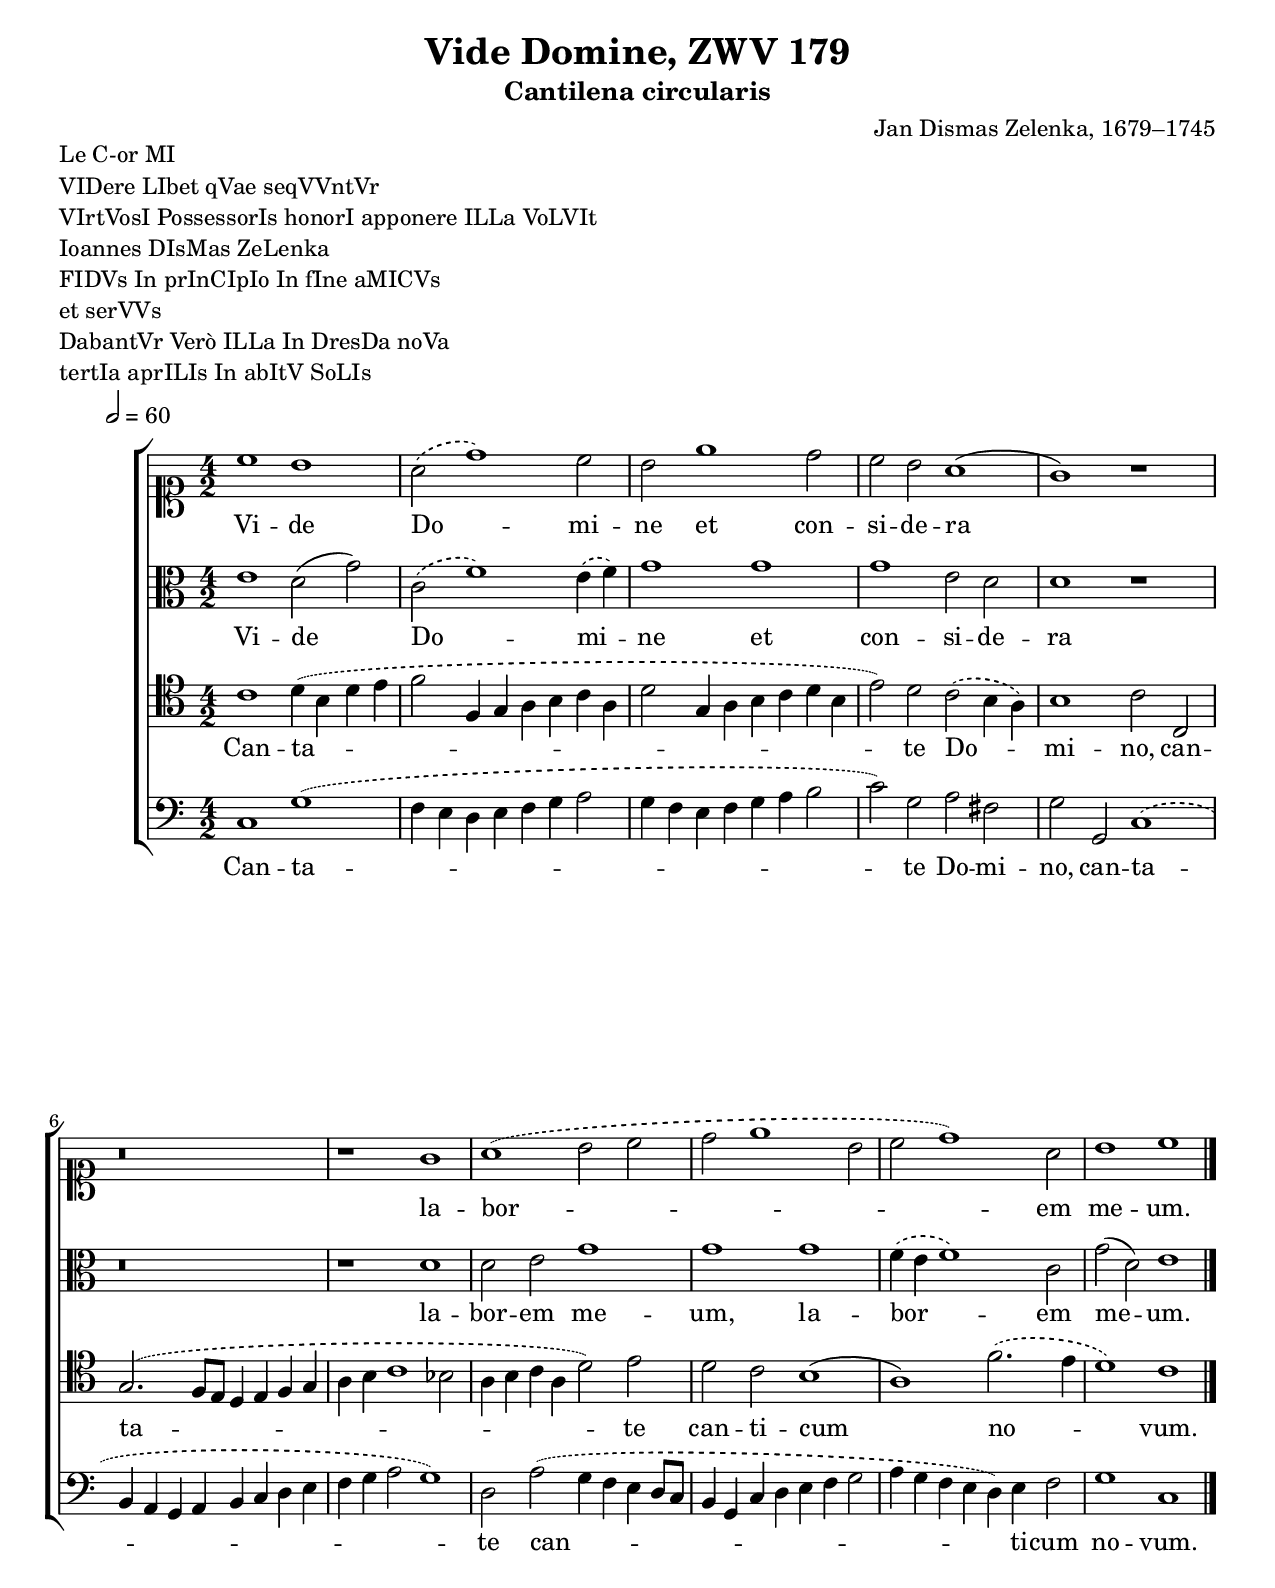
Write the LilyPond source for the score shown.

\version "2.10.25"
\header {
	title = "Vide Domine, ZWV 179"
	subtitle = "Cantilena circularis"
	composer = "Jan Dismas Zelenka, 1679–1745"
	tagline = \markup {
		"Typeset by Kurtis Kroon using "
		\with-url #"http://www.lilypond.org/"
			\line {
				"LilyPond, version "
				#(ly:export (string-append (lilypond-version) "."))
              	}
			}
		}

#(set-default-paper-size "letter")
#(ly:set-option 'point-and-click #f) % set to #f when ready for production

global = {
	\key c \major
	\time 4/2	
	\tempo 2 = 60 
	}

sopranoMusic = \relative c'' {
	\clef soprano
		c1 b
		\slurDashed
		a2( d1) c2
		b e1 d2
		\slurSolid
		c b a1(
		g) r
		r\breve
		r1 g
		\slurDashed
		a( b2 c
		d e1 b2
		c d1) a2
		b1 c \bar "|."
	}

sopranoText = \lyricmode {
	Vi -- de Do -- mi -- ne et con -- si -- de -- ra la -- bor -- em me -- um.
	}

altoMusic = \relative c' {
	\clef alto
		e1 d2( g)
		\slurDashed
		c,( f1) e4( f)
		g1 g
		g e2 d
		d1 r
		r\breve % ^\markup{\column \small {"pausae semper" \line {numerantur} \line {"Cantilena circularis"}}}
		r1 d
		d2 e g1
		g g
		f4( e f1) c2
		\slurSolid
		g'( d) e1 \bar "|."
	}

altoText = \lyricmode {
	Vi -- de Do -- mi -- ne et con -- si -- de -- ra la -- bor -- em me -- um, la -- bor -- em me -- um.
	}

tenorMusic = \relative c' {
	\clef tenor
		\slurDashed
		c1 d4( b d e
		f2 f,4 g a b c a
		d2 g,4 a b c d b
		e2) d c( b4 a)
		b1 c2 c,
		g'2.( f8 e d4 e f g
		a b c1 bes2
		a4 b c a d2) e
		\slurSolid
		d c b1(
		\slurDashed
		a) f'2.( e4
		d1) c \bar "|."
	}

bassMusic = \relative c {
	\clef bass
		\slurDashed
		c1 g'(
		f4 e d e f g a2
		g4 f e f g a b2
		c) g a fis
		g g, c1(
		b4 a g a b c d e
		f g a2 g1)
		d2 a'( g4 f e d8 c
		b4 g c d e f g2
		a4 g f e d) e f2
		g1 c, \bar "|."
	}

tenorBassText = \lyricmode {
	Can -- ta -- te Do -- mi -- no, can -- ta -- te can -- ti -- cum no -- vum.
	}

\markup {
	\column {
		"Le C-or MI"
		"VIDere LIbet qVae seqVVntVr"
		"VIrtVosI PossessorIs honorI apponere ILLa VoLVIt"
		"Ioannes DIsMas ZeLenka"
		"FIDVs In prInCIpIo In fIne aMICVs"
		"et serVVs"
		"DabantVr Verò ILLa In DresDa noVa"
		"tertIa aprILIs In abItV SoLIs"
		}
	}

\score {
	\new ChoirStaff <<
			\new Voice = "Soprano" {
				\global
				\sopranoMusic
				}
			\new Lyrics \lyricsto "Soprano" \sopranoText
			\new Voice = "Alto" {
				\global
				\altoMusic
				}
			\new Lyrics \lyricsto "Alto" \altoText
			\new Voice = "Tenor" {
				\global
				\tenorMusic
				}
			\new Lyrics \lyricsto "Tenor" \tenorBassText
			\new Voice = "Bass"{
				\global
				\bassMusic
				}
			\new Lyrics \lyricsto "Bass" \tenorBassText
		>>
	\layout{
		\context{
			\Score 
				\override MetronomeMark #'extra-offset = #'(-9 . 0) 
				\override MetronomeMark #'padding = #'3 
			}
		}
	\midi{}
	}

\markup {
	\column {
		\bold {"Variari potest haec Cantilena 14."}
		" 1 Cantatur sicut stat."
		" 2 Cantus incipit ab initio, et numeratis pausis retroit."
		" 3 Can: incipit à fine et post pausas retroit"
		" 4 C: incipit a fine et procedit usque ad principium"
		" 5 Altus canit sicut stat."
		" 6 Al: incipit ab initio et post pausa[s] retroit."
		" 7 Al: incipit à fine et post pausas retroit."
		" 8 Al: incipit a fine et procedit usque ad principium"
		" 9 C: incipit ab initi: it usque ad finem. Altus à contrario"
		"10 C: et A: incipiunt ab initio, et post pausa[s] retroeunt."
		"11 C: et Al: incipiunt à fine et post pausas retroeunt."
		"12 A: inc: ab initio Can: à fine post pausas unterque retroit."
		"13 C: incip: ab initi: Altus a fine, et post pausas unterque retroit."
		"14 C: et A: incip[un]t à fine et procedunt usque ad principium"
		}
	}

\markup {
	\column {
		\bold {"Notes"}
		" Solid slurs are original."
		" Dashed slurs are editorial."
		}
	}